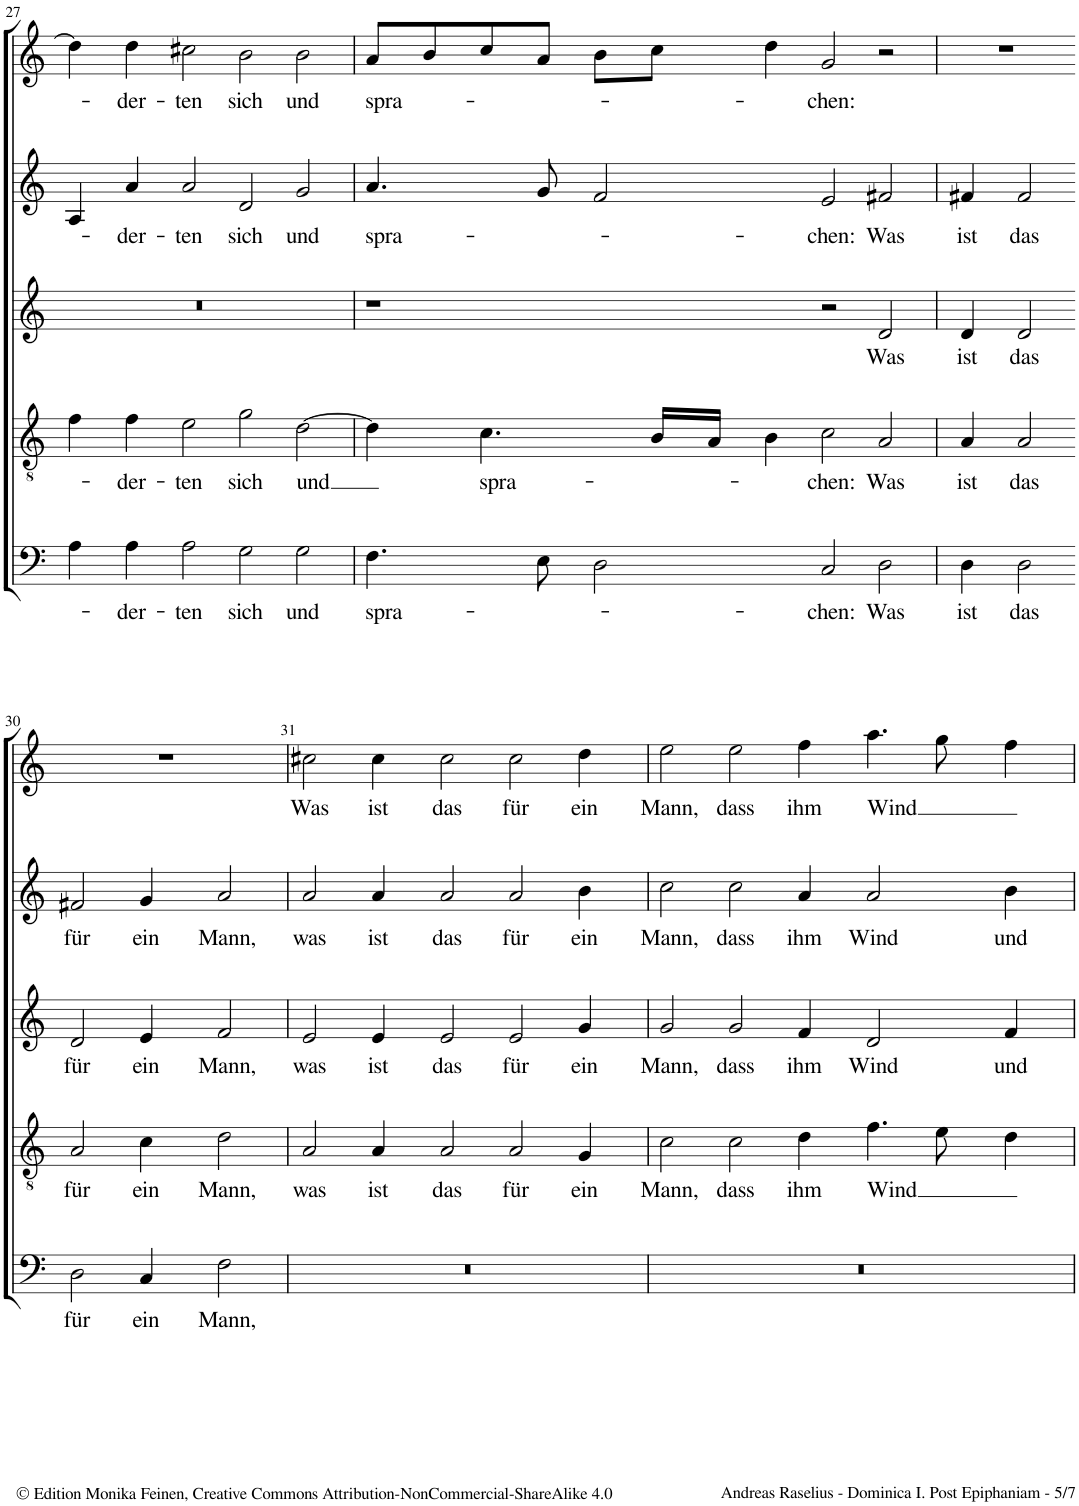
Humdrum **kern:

**kern	**text	**kern	**text	**kern	**text	**kern	**text	**kern	**text
*part5	*part5	*part4	*part4	*part3	*part3	*part2	*part2	*part1	*part1
*staff5	*staff5	*staff4	*staff4	*staff3	*staff3	*staff2	*staff2	*staff1	*staff1
*I"Bassus	*	*I"Tenor [Aeolius]	*	*I"Altus	*	*I"Quintus	*	*I"Cantus	*
!!LO:PB:g=z
*clefF4	*	*clefGv2	*	*clefG2	*	*clefG2	*	*clefG2	*
*k[]	*	*k[]	*	*k[]	*	*k[]	*	*k[]	*
*M4/2	*	*M4/2	*	*M4/2	*	*M4/2	*	*M4/2	*
*met(c|)	*	*met(c|)	*	*met(c|)	*	*met(c|)	*	*met(c|)	*
=27	=27	=27	=27	=27	=27	=27	=27	=27	=27
4A\	.	4f\	.	0r	.	4A/	.	4dd\]	.
!	!LO:LY:b	!	!LO:LY:b	!	!	!	!LO:LY:b	!	!LO:LY:b
4A\	-der-	4f\	-der-	.	.	4a/	-der-	4dd\	der-
!	!LO:LY:b	!	!LO:LY:b	!	!	!	!LO:LY:b	!	!LO:LY:b
2A\	-ten	2e\	-ten	.	.	2a/	-ten	2cc#X\	-ten
!	!LO:LY:b	!	!LO:LY:b	!	!	!	!LO:LY:b	!	!LO:LY:b
2G\	sich	2g\	sich	.	.	2d/	sich	2b\	sich
!	!LO:LY:b	!	!LO:LY:b	!	!	!	!LO:LY:b	!	!LO:LY:b
2G\	und	[2d\	und	.	.	2g/	und	2b\	und
=28	=28	=28	=28	=28	=28	=28	=28	=28	=28
!	!LO:LY:b	!	!	!	!	!	!LO:LY:b	!	!LO:LY:b
4.F\	spra-	4d\]	.	1r	.	4.a/	spra-	8a/L	spra-
.	.	.	.	.	.	.	.	8b/	.
!	!	!	!LO:LY:b	!	!	!	!	!	!
.	.	4.c\	spra-	.	.	.	.	8cc/	.
8E\	.	.	.	.	.	8g/	.	8a/J	.
2D\	.	.	.	.	.	2f/	.	8b\L	.
.	.	16B/LL	.	.	.	.	.	8cc\J	.
.	.	16A/JJ	.	.	.	.	.	.	.
.	.	4B\	.	.	.	.	.	4dd\	.
!	!LO:LY:b	!	!LO:LY:b	!	!	!	!LO:LY:b	!	!LO:LY:b
2C/	-chen:	2c\	-chen:	2r	.	2e/	-chen:	2g/	-chen:
!	!LO:LY:b	!	!LO:LY:b	!	!LO:LY:b	!	!LO:LY:b	!	!
2D\	Was	2A/	Was	2d/	Was	2f#X/	Was	2r	.
=29	=29	=29	=29	=29	=29	=29	=29	=29	=29
!	!LO:LY:b	!	!LO:LY:b	!	!LO:LY:b	!	!LO:LY:b	!	!
4D\	ist	4A/	ist	4d/	ist	4f#X/	ist	0r	.
!	!LO:LY:b	!	!LO:LY:b	!	!LO:LY:b	!	!LO:LY:b	!	!
2D\	das	2A/	das	2d/	das	2f#/	das	.	.
1ryy	.	1ryy	.	1ryy	.	1ryy	.	.	.
4ryy	.	4ryy	.	4ryy	.	4ryy	.	.	.
!!LO:LB:g=z
=30-	=30-	=30-	=30-	=30-	=30-	=30-	=30-	=30-	=30-
!	!LO:LY:b	!	!LO:LY:b	!	!LO:LY:b	!	!LO:LY:b	!	!
2D\	für	2A/	für	2d/	für	2f#X/	für	0r	.
!	!LO:LY:b	!	!LO:LY:b	!	!LO:LY:b	!	!LO:LY:b	!	!
4C/	ein	4c\	ein	4e/	ein	4g/	ein	.	.
!	!LO:LY:b	!	!LO:LY:b	!	!LO:LY:b	!	!LO:LY:b	!	!
2F\	Mann,	2d\	Mann,	2f/	Mann,	2a/	Mann,	.	.
2.ryy	.	2.ryy	.	2.ryy	.	2.ryy	.	.	.
=31	=31	=31	=31	=31	=31	=31	=31	=31	=31
!	!	!	!LO:LY:b	!	!LO:LY:b	!	!LO:LY:b	!	!LO:LY:b
0r	.	2A/	was	2e/	was	2a/	was	2cc#X\	Was
!	!	!	!LO:LY:b	!	!LO:LY:b	!	!LO:LY:b	!	!LO:LY:b
.	.	4A/	ist	4e/	ist	4a/	ist	4cc#\	ist
!	!	!	!LO:LY:b	!	!LO:LY:b	!	!LO:LY:b	!	!LO:LY:b
.	.	2A/	das	2e/	das	2a/	das	2cc#\	das
!	!	!	!LO:LY:b	!	!LO:LY:b	!	!LO:LY:b	!	!LO:LY:b
.	.	2A/	für	2e/	für	2a/	für	2cc#\	für
!	!	!	!LO:LY:b	!	!LO:LY:b	!	!LO:LY:b	!	!LO:LY:b
.	.	4G/	ein	4g/	ein	4b\	ein	4dd\	ein
=32	=32	=32	=32	=32	=32	=32	=32	=32	=32
!	!	!	!LO:LY:b	!	!LO:LY:b	!	!LO:LY:b	!	!LO:LY:b
0r	.	2c\	Mann,	2g/	Mann,	2cc\	Mann,	2ee\	Mann,
!	!	!	!LO:LY:b	!	!LO:LY:b	!	!LO:LY:b	!	!LO:LY:b
.	.	2c\	dass	2g/	dass	2cc\	dass	2ee\	dass
!	!	!	!LO:LY:b	!	!LO:LY:b	!	!LO:LY:b	!	!LO:LY:b
.	.	4d\	ihm	4f/	ihm	4a/	ihm	4ff\	ihm
!	!	!	!LO:LY:b	!	!LO:LY:b	!	!LO:LY:b	!	!LO:LY:b
.	.	4.f\	Wind	2d/	Wind	2a/	Wind	4.aa\	Wind
.	.	8e\	.	.	.	.	.	8gg\	.
!	!	!	!	!	!LO:LY:b	!	!LO:LY:b	!	!
.	.	4d\	.	4f/	und	4b\	und	4ff\	.
=	=	=	=	=	=	=	=	=	=
*-	*-	*-	*-	*-	*-	*-	*-	*-	*-
